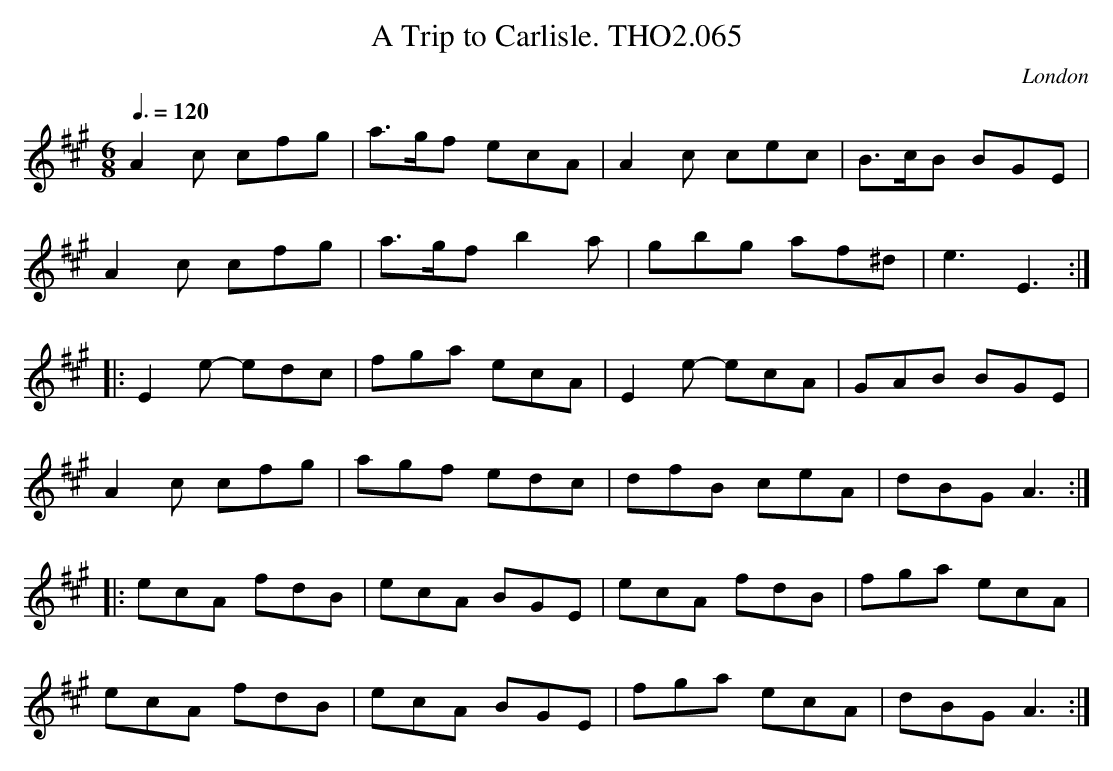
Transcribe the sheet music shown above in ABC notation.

X:1
T:Trip to Carlisle. THO2.065, A
O:London
M:6/8
L:1/8
Q:3/8=120
K:A
A2c cfg|a>gf ecA|A2c cec|B>cB BGE|
A2c cfg|a>gf b2a|gbg af^d|e3 E3:|
|:E2e- edc|fga ecA|E2e- ecA|GAB BGE|
A2c cfg|agf edc|dfB ceA|dBG A3:|
|:ecA fdB|ecA BGE|ecA fdB|fga ecA|
ecA fdB|ecA BGE|fga ecA|dBG A3:|
